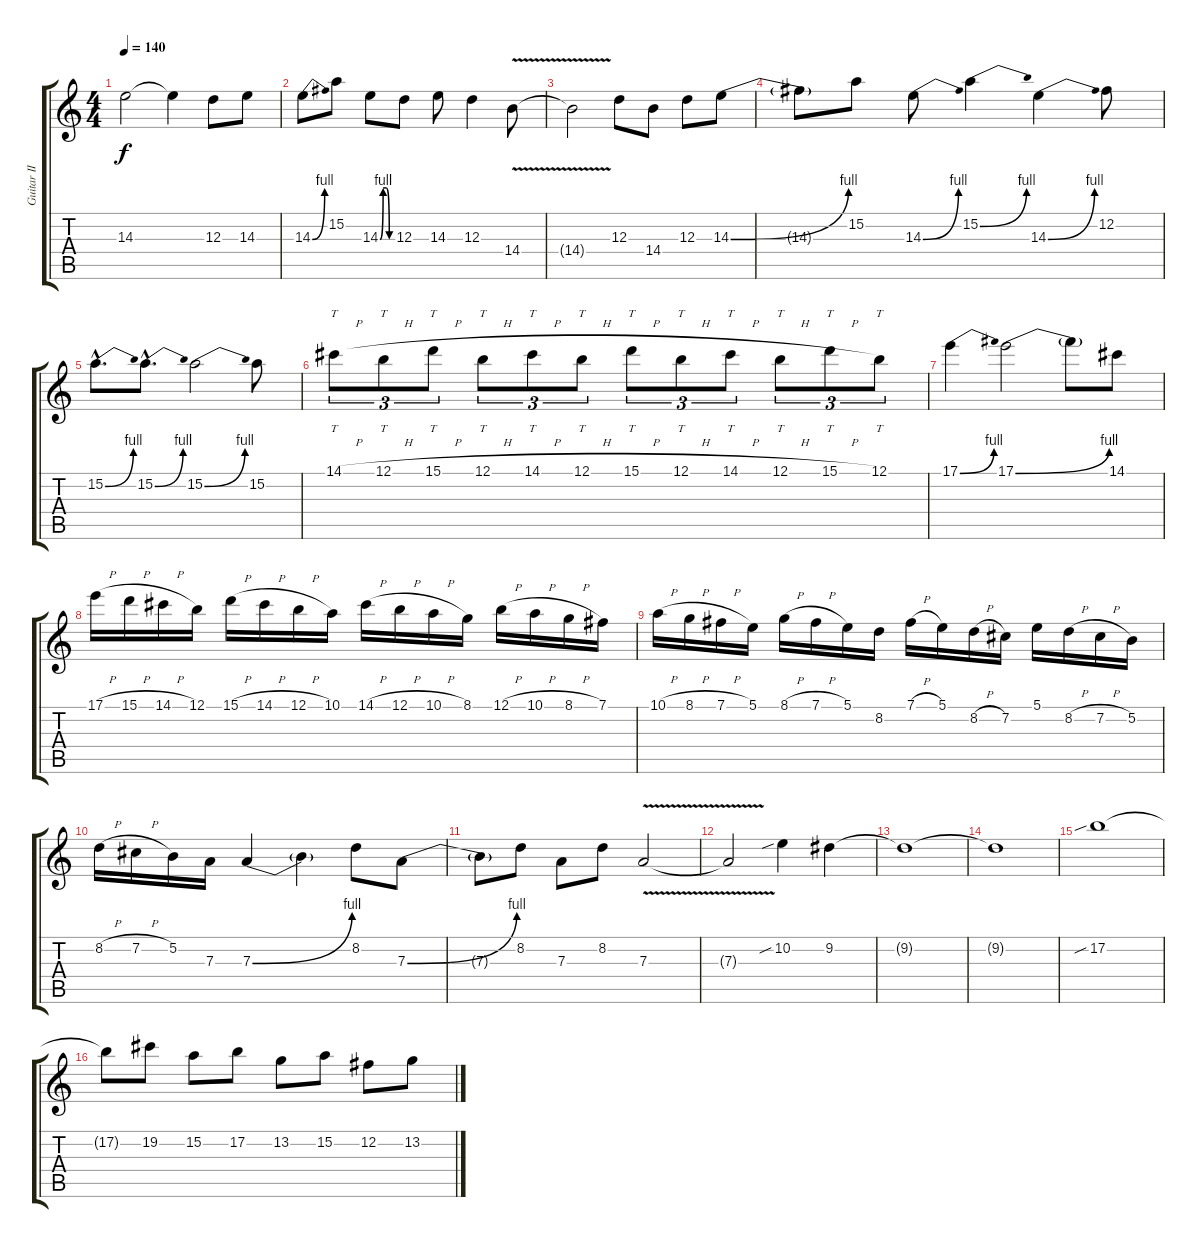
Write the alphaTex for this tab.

\track ("Guitar II" "Guitar II") {instrument distortionguitar}
\staff {score tabs}
\tuning (B3 Gb3 D3 A2 E2 B1) {hide}
\ts (4 4)
\tempo 140
\clef g2
\ks c
14.3{t}.2{dy f} 14.3{t}.4 12.3.8 14.3.8 |
14.3{be (bend 0 0 60 4)}.8 15.2.8 14.3{be (custom 0 0 15 4 30 4 45 0 60 0)}.8 12.3.8 14.3.8 12.3.4 14.4{v}.8 |
14.4{t}.2 12.3.8 14.4.8 12.3.8 14.3{be (bend 0 0 60 4)}.8 |
14.3{t}.8 15.2.8 14.3{be (bend 0 0 60 4)}.8 15.2{be (bend 0 0 60 4)}.4 14.3{be (bend 0 0 60 4)}.4 12.2.8 |
15.2{be (bend 0 0 60 4) hac}.8{d} 15.2{be (bend 0 0 60 4) hac}.8{d} 15.2{be (bend 0 0 60 4)}.2 15.2.8 |
14.1{h}.8{tt tu (3 2)} 12.1{h}.8{tt tu (3 2)} 15.1{h}.8{tt tu (3 2)} 12.1{h}.8{tt tu (3 2)} 14.1{h}.8{tt tu (3 2)} 12.1{h}.8{tt tu (3 2)} 15.1{h}.8{tt tu (3 2)} 12.1{h}.8{tt tu (3 2)} 14.1{h}.8{tt tu (3 2)} 12.1{h}.8{tt tu (3 2)} 15.1{h}.8{tt tu (3 2)} 12.1.8{tt tu (3 2)} |
17.1{be (bend 0 0 60 4)}.4 17.1{be (bend 0 0 60 4)}.2 17.1{t}.8 14.1.8 |
17.1{h}.16 15.1{h}.16 14.1{h}.16 12.1.16 15.1{h}.16 14.1{h}.16 12.1{h}.16 10.1.16 14.1{h}.16 12.1{h}.16 10.1{h}.16 8.1.16 12.1{h}.16 10.1{h}.16 8.1{h}.16 7.1.16 |
10.1{h}.16 8.1{h}.16 7.1{h}.16 5.1.16 8.1{h}.16 7.1{h}.16 5.1.16 8.2.16 7.1{h}.16 5.1.16 8.2{h}.16 7.2.16 5.1.16 8.2{h}.16 7.2{h}.16 5.2.16 |
8.2{h}.16 7.2{h}.16 5.2.16 7.3.16 7.3{be (bend 0 0 60 4)}.4 7.3{t}.4 8.2.8 7.3{be (bend 0 0 60 4)}.8 |
7.3{t}.8 8.2.8 7.3.8 8.2.8 7.3{v}.2 |
7.3{t}.2 10.2{sib}.4 9.2.4 |
9.2{t}.1 |
9.2{t}.1 |
17.2{sib}.1 |
17.2{t}.8 19.2.8 15.2.8 17.2.8 13.2.8 15.2.8 12.2.8 13.2.8
